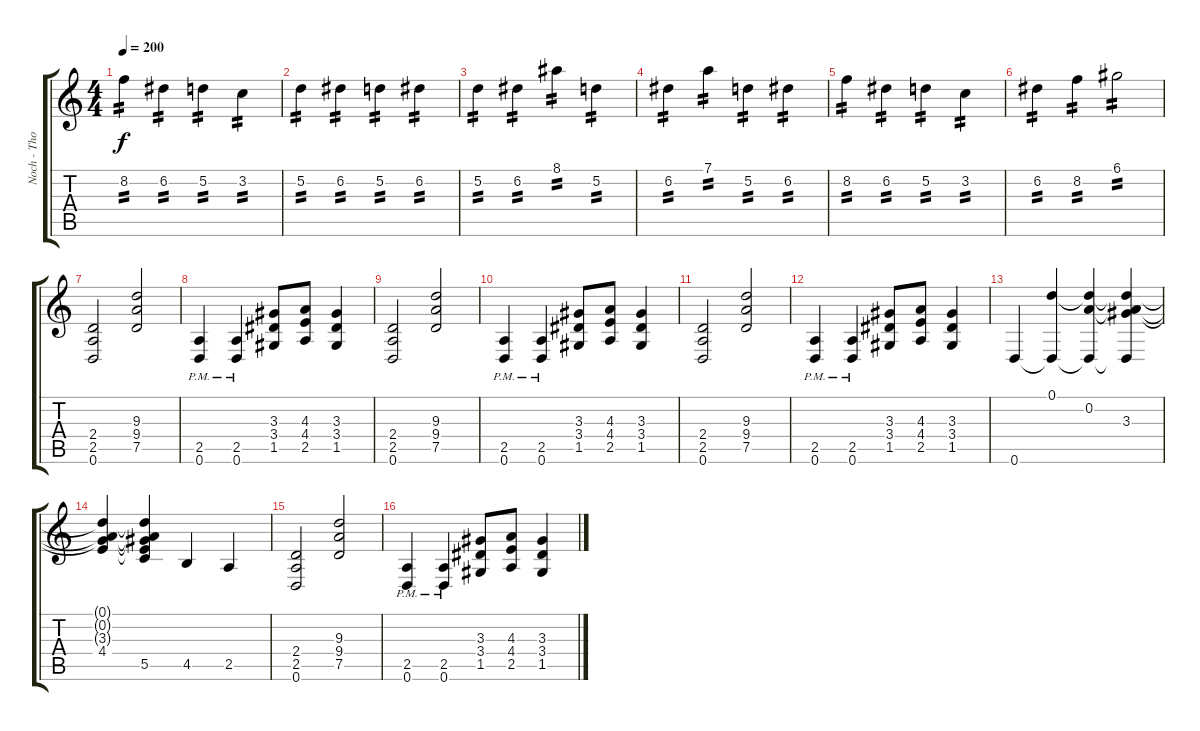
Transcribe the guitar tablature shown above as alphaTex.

\track ("Noch - Thomas" "Noch - Tho") {instrument distortionguitar}
\staff {score tabs}
\tuning (D4 A3 F3 C3 G2 D2) {hide}
\ts (4 4)
\tempo 200
\clef g2
\ks c
8.2.4{tp 2 dy f} 6.2.4{tp 2} 5.2.4{tp 2} 3.2.4{tp 2} |
5.2.4{tp 2} 6.2.4{tp 2} 5.2.4{tp 2} 6.2.4{tp 2} |
5.2.4{tp 2} 6.2.4{tp 2} 8.1.4{tp 2} 5.2.4{tp 2} |
6.2.4{tp 2} 7.1.4{tp 2} 5.2.4{tp 2} 6.2.4{tp 2} |
8.2.4{tp 2} 6.2.4{tp 2} 5.2.4{tp 2} 3.2.4{tp 2} |
6.2.4{tp 2} 8.2.4{tp 2} 6.1.2{tp 2} |
(2.4 2.5 0.6).2 (9.3 9.4 7.5).2 |
(2.5{pm} 0.6{pm}).4 (2.5{pm} 0.6{pm}).4 (3.3 3.4 1.5).8 (4.3 4.4 2.5).8 (3.3 3.4 1.5).4 |
(2.4 2.5 0.6).2 (9.3 9.4 7.5).2 |
(2.5{pm} 0.6{pm}).4 (2.5{pm} 0.6{pm}).4 (3.3 3.4 1.5).8 (4.3 4.4 2.5).8 (3.3 3.4 1.5).4 |
(2.4 2.5 0.6).2 (9.3 9.4 7.5).2 |
(2.5{pm} 0.6{pm}).4 (2.5{pm} 0.6{pm}).4 (3.3 3.4 1.5).8 (4.3 4.4 2.5).8 (3.3 3.4 1.5).4 |
0.6.4 (0.1 0.6{t}).4 (0.1{t} 0.2 0.6{t}).4 (0.1{t} 0.2{t} 3.3 0.6{t}).4 |
(0.1{t} 0.2{t} 3.3{t} 4.4).4 (0.1{t} 0.2{t} 3.3{t} 4.4{t} 5.5).4 4.5.4 2.5.4 |
(2.4 2.5 0.6).2 (9.3 9.4 7.5).2 |
(2.5{pm} 0.6{pm}).4 (2.5{pm} 0.6{pm}).4 (3.3 3.4 1.5).8 (4.3 4.4 2.5).8 (3.3 3.4 1.5).4
